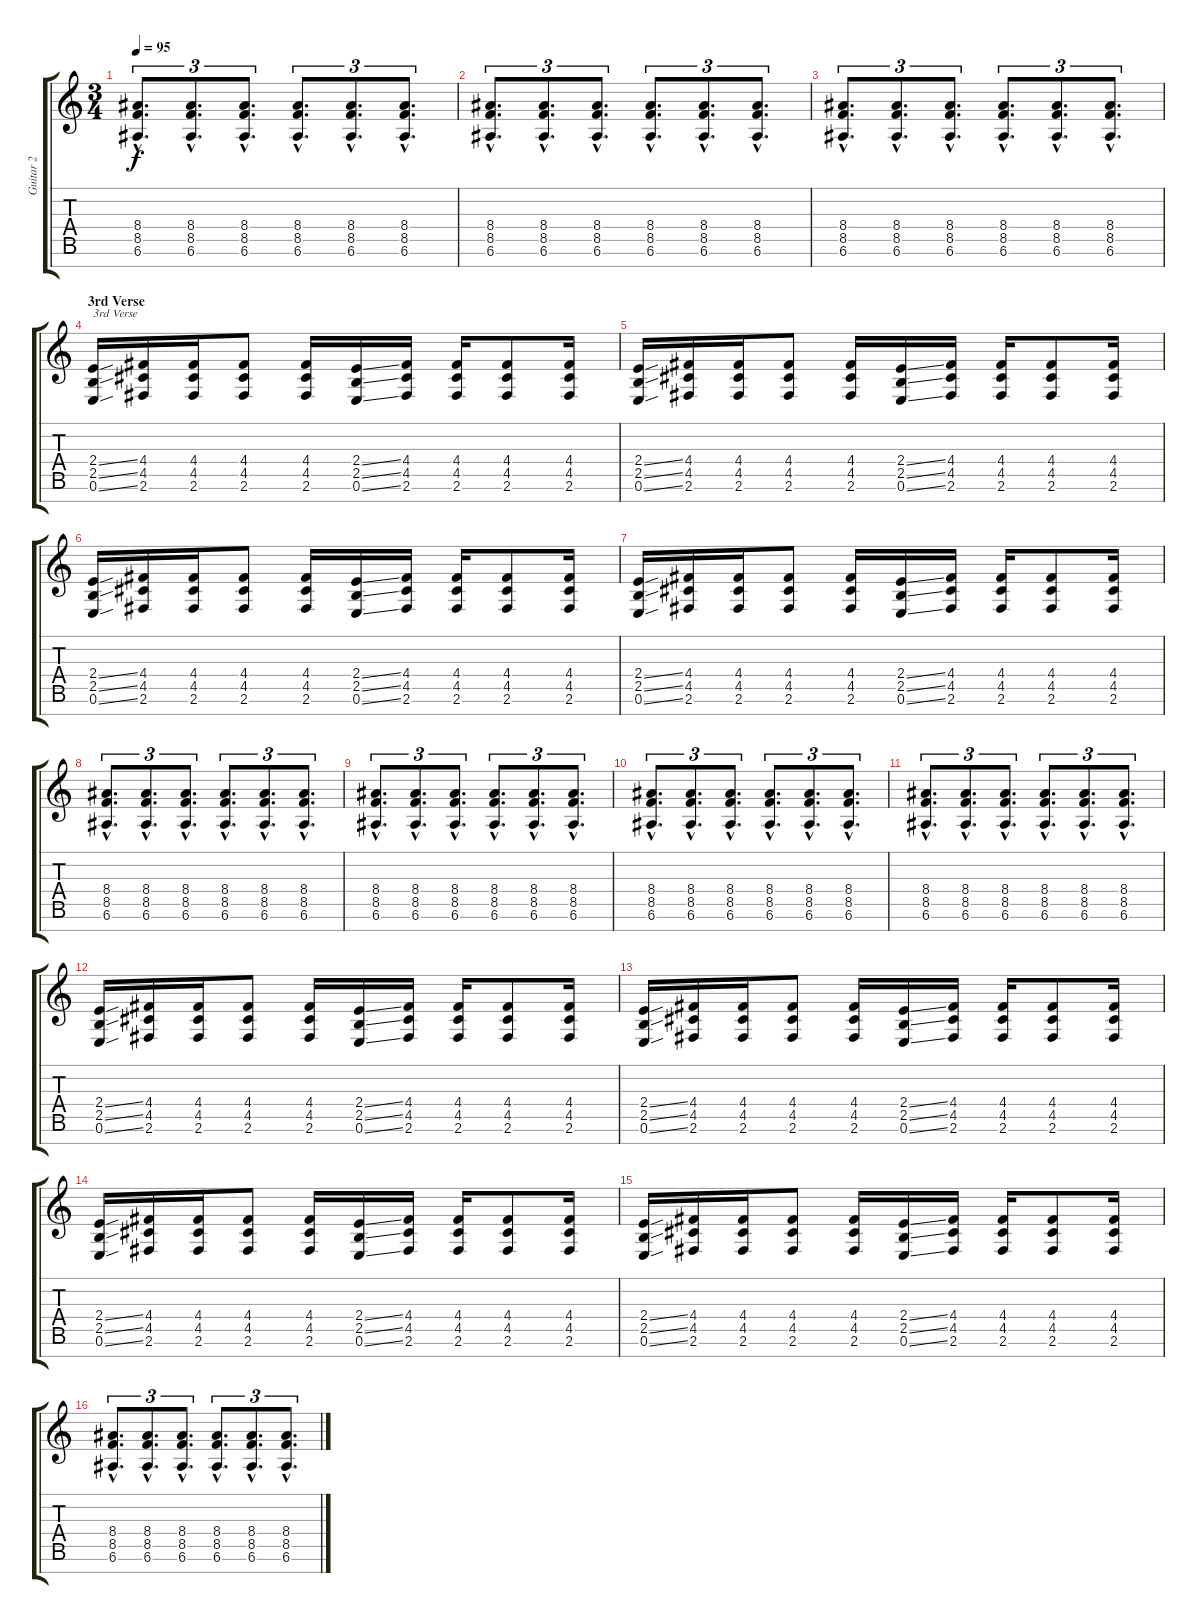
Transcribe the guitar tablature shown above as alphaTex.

\track ("Guitar 2" "Guitar 2") {instrument distortionguitar}
\staff {score tabs}
\tuning (E4 B3 G3 D3 A2 E2 B1) {hide}
\ts (3 4)
\tempo 95
\clef g2
\ks c
(8.4{hac} 8.5{hac} 6.6{hac}).8{d tu (3 2) dy f} (8.4{hac} 8.5{hac} 6.6{hac}).8{d tu (3 2)} (8.4{hac} 8.5{hac} 6.6{hac}).8{d tu (3 2)} (8.4{hac} 8.5{hac} 6.6{hac}).8{d tu (3 2)} (8.4{hac} 8.5{hac} 6.6{hac}).8{d tu (3 2)} (8.4{hac} 8.5{hac} 6.6{hac}).8{d tu (3 2)} |
(8.4{hac} 8.5{hac} 6.6{hac}).8{d tu (3 2)} (8.4{hac} 8.5{hac} 6.6{hac}).8{d tu (3 2)} (8.4{hac} 8.5{hac} 6.6{hac}).8{d tu (3 2)} (8.4{hac} 8.5{hac} 6.6{hac}).8{d tu (3 2)} (8.4{hac} 8.5{hac} 6.6{hac}).8{d tu (3 2)} (8.4{hac} 8.5{hac} 6.6{hac}).8{d tu (3 2)} |
(8.4{hac} 8.5{hac} 6.6{hac}).8{d tu (3 2)} (8.4{hac} 8.5{hac} 6.6{hac}).8{d tu (3 2)} (8.4{hac} 8.5{hac} 6.6{hac}).8{d tu (3 2)} (8.4{hac} 8.5{hac} 6.6{hac}).8{d tu (3 2)} (8.4{hac} 8.5{hac} 6.6{hac}).8{d tu (3 2)} (8.4{hac} 8.5{hac} 6.6{hac}).8{d tu (3 2)} |
\section ("" "3rd Verse")
(2.4{ss} 2.5{ss} 0.6{ss}).16{txt "3rd Verse"} (4.4 4.5 2.6).16 (4.4 4.5 2.6).16 (4.4 4.5 2.6).8 (4.4 4.5 2.6).16 (2.4{ss} 2.5{ss} 0.6{ss}).16 (4.4 4.5 2.6).16 (4.4 4.5 2.6).16 (4.4 4.5 2.6).8 (4.4 4.5 2.6).16 |
(2.4{ss} 2.5{ss} 0.6{ss}).16 (4.4 4.5 2.6).16 (4.4 4.5 2.6).16 (4.4 4.5 2.6).8 (4.4 4.5 2.6).16 (2.4{ss} 2.5{ss} 0.6{ss}).16 (4.4 4.5 2.6).16 (4.4 4.5 2.6).16 (4.4 4.5 2.6).8 (4.4 4.5 2.6).16 |
(2.4{ss} 2.5{ss} 0.6{ss}).16 (4.4 4.5 2.6).16 (4.4 4.5 2.6).16 (4.4 4.5 2.6).8 (4.4 4.5 2.6).16 (2.4{ss} 2.5{ss} 0.6{ss}).16 (4.4 4.5 2.6).16 (4.4 4.5 2.6).16 (4.4 4.5 2.6).8 (4.4 4.5 2.6).16 |
(2.4{ss} 2.5{ss} 0.6{ss}).16 (4.4 4.5 2.6).16 (4.4 4.5 2.6).16 (4.4 4.5 2.6).8 (4.4 4.5 2.6).16 (2.4{ss} 2.5{ss} 0.6{ss}).16 (4.4 4.5 2.6).16 (4.4 4.5 2.6).16 (4.4 4.5 2.6).8 (4.4 4.5 2.6).16 |
(8.4{hac} 8.5{hac} 6.6{hac}).8{d tu (3 2)} (8.4{hac} 8.5{hac} 6.6{hac}).8{d tu (3 2)} (8.4{hac} 8.5{hac} 6.6{hac}).8{d tu (3 2)} (8.4{hac} 8.5{hac} 6.6{hac}).8{d tu (3 2)} (8.4{hac} 8.5{hac} 6.6{hac}).8{d tu (3 2)} (8.4{hac} 8.5{hac} 6.6{hac}).8{d tu (3 2)} |
(8.4{hac} 8.5{hac} 6.6{hac}).8{d tu (3 2)} (8.4{hac} 8.5{hac} 6.6{hac}).8{d tu (3 2)} (8.4{hac} 8.5{hac} 6.6{hac}).8{d tu (3 2)} (8.4{hac} 8.5{hac} 6.6{hac}).8{d tu (3 2)} (8.4{hac} 8.5{hac} 6.6{hac}).8{d tu (3 2)} (8.4{hac} 8.5{hac} 6.6{hac}).8{d tu (3 2)} |
(8.4{hac} 8.5{hac} 6.6{hac}).8{d tu (3 2)} (8.4{hac} 8.5{hac} 6.6{hac}).8{d tu (3 2)} (8.4{hac} 8.5{hac} 6.6{hac}).8{d tu (3 2)} (8.4{hac} 8.5{hac} 6.6{hac}).8{d tu (3 2)} (8.4{hac} 8.5{hac} 6.6{hac}).8{d tu (3 2)} (8.4{hac} 8.5{hac} 6.6{hac}).8{d tu (3 2)} |
(8.4{hac} 8.5{hac} 6.6{hac}).8{d tu (3 2)} (8.4{hac} 8.5{hac} 6.6{hac}).8{d tu (3 2)} (8.4{hac} 8.5{hac} 6.6{hac}).8{d tu (3 2)} (8.4{hac} 8.5{hac} 6.6{hac}).8{d tu (3 2)} (8.4{hac} 8.5{hac} 6.6{hac}).8{d tu (3 2)} (8.4{hac} 8.5{hac} 6.6{hac}).8{d tu (3 2)} |
(2.4{ss} 2.5{ss} 0.6{ss}).16 (4.4 4.5 2.6).16 (4.4 4.5 2.6).16 (4.4 4.5 2.6).8 (4.4 4.5 2.6).16 (2.4{ss} 2.5{ss} 0.6{ss}).16 (4.4 4.5 2.6).16 (4.4 4.5 2.6).16 (4.4 4.5 2.6).8 (4.4 4.5 2.6).16 |
(2.4{ss} 2.5{ss} 0.6{ss}).16 (4.4 4.5 2.6).16 (4.4 4.5 2.6).16 (4.4 4.5 2.6).8 (4.4 4.5 2.6).16 (2.4{ss} 2.5{ss} 0.6{ss}).16 (4.4 4.5 2.6).16 (4.4 4.5 2.6).16 (4.4 4.5 2.6).8 (4.4 4.5 2.6).16 |
(2.4{ss} 2.5{ss} 0.6{ss}).16 (4.4 4.5 2.6).16 (4.4 4.5 2.6).16 (4.4 4.5 2.6).8 (4.4 4.5 2.6).16 (2.4{ss} 2.5{ss} 0.6{ss}).16 (4.4 4.5 2.6).16 (4.4 4.5 2.6).16 (4.4 4.5 2.6).8 (4.4 4.5 2.6).16 |
(2.4{ss} 2.5{ss} 0.6{ss}).16 (4.4 4.5 2.6).16 (4.4 4.5 2.6).16 (4.4 4.5 2.6).8 (4.4 4.5 2.6).16 (2.4{ss} 2.5{ss} 0.6{ss}).16 (4.4 4.5 2.6).16 (4.4 4.5 2.6).16 (4.4 4.5 2.6).8 (4.4 4.5 2.6).16 |
(8.4{hac} 8.5{hac} 6.6{hac}).8{d tu (3 2)} (8.4{hac} 8.5{hac} 6.6{hac}).8{d tu (3 2)} (8.4{hac} 8.5{hac} 6.6{hac}).8{d tu (3 2)} (8.4{hac} 8.5{hac} 6.6{hac}).8{d tu (3 2)} (8.4{hac} 8.5{hac} 6.6{hac}).8{d tu (3 2)} (8.4{hac} 8.5{hac} 6.6{hac}).8{d tu (3 2)}
